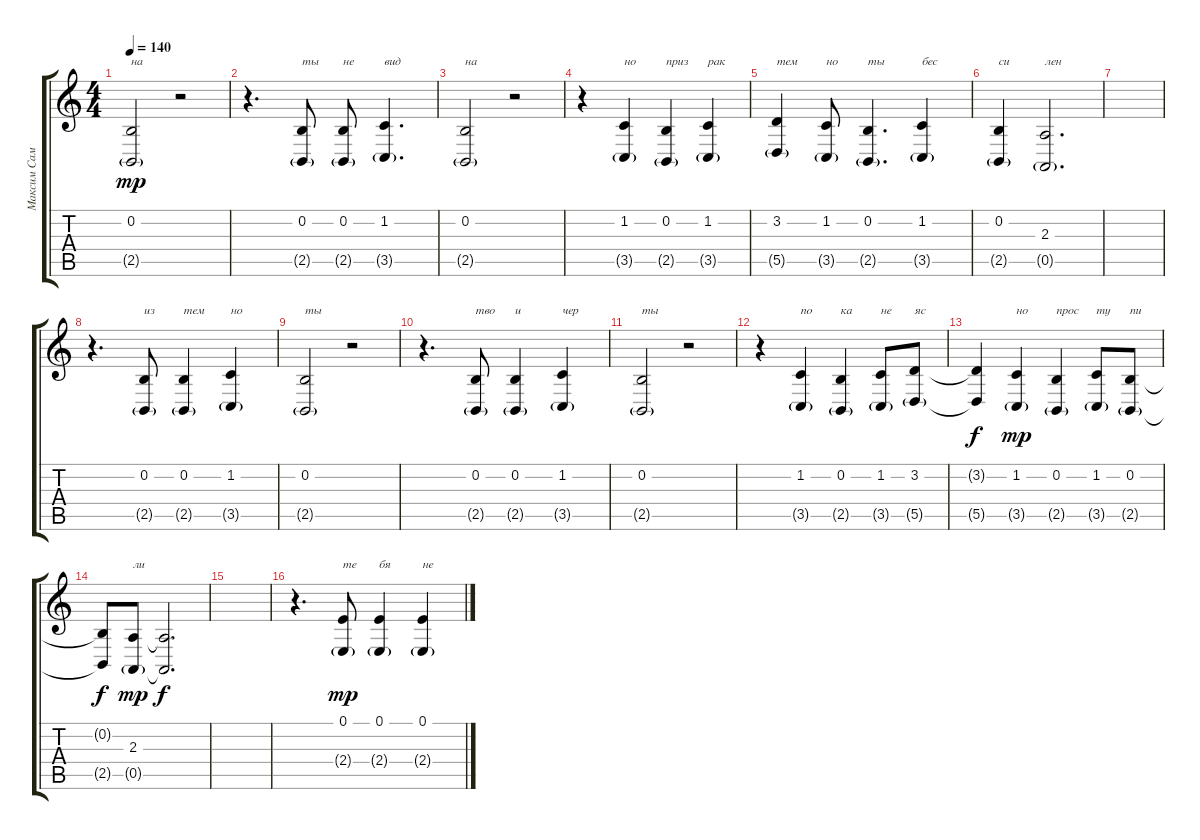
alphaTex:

\track ("Максим Самосват" "Максим Сам") {instrument bassoon}
\staff {score tabs}
\tuning (E4 B3 G3 D3 A2 E2) {hide}
\ts (4 4)
\tempo 140
\clef g2
\ks c
(0.2 2.5{g}).2{txt "на" dy mp} r.2 |
r.4{d} (0.2 2.5{g}).8{txt "ты"} (0.2 2.5{g}).8{txt "не"} (1.2 3.5{g}).4{d txt "вид"} |
(0.2 2.5{g}).2{txt "на"} r.2 |
r.4 (1.2 3.5{g}).4{txt "но"} (0.2 2.5{g}).4{txt "приз"} (1.2 3.5{g}).4{txt "рак"} |
(3.2 5.5{g}).4{txt "тем"} (1.2 3.5{g}).8{txt "но"} (0.2 2.5{g}).4{d txt "ты"} (1.2 3.5{g}).4{txt "бес"} |
(0.2 2.5{g}).4{txt "си"} (2.3 0.5{g}).2{d txt "лен"} |
|
r.4{d} (0.2 2.5{g}).8{txt "из"} (0.2 2.5{g}).4{txt "тем"} (1.2 3.5{g}).4{txt "но"} |
(0.2 2.5{g}).2{txt "ты"} r.2 |
r.4{d} (0.2 2.5{g}).8{txt "тво"} (0.2 2.5{g}).4{txt "и"} (1.2 3.5{g}).4{txt "чер"} |
(0.2 2.5{g}).2{txt "ты"} r.2 |
r.4 (1.2 3.5{g}).4{txt "по"} (0.2 2.5{g}).4{txt "ка"} (1.2 3.5{g}).8{txt "не"} (3.2 5.5{g}).8{txt "яс"} |
(3.2{t} 5.5{t}).4{dy f} (1.2 3.5{g}).4{txt "но" dy mp} (0.2 2.5{g}).4{txt "прос"} (1.2 3.5{g}).8{txt "ту"} (0.2 2.5{g}).8{txt "пи"} |
(0.2{t} 2.5{t}).8{dy f} (2.3 0.5{g}).8{txt "ли" dy mp} (2.3{t} 0.5{t}).2{d dy f} |
|
r.4{d} (0.1 2.4{g}).8{txt "те" dy mp} (0.1 2.4{g}).4{txt "бя"} (0.1 2.4{g}).4{txt "не"}
